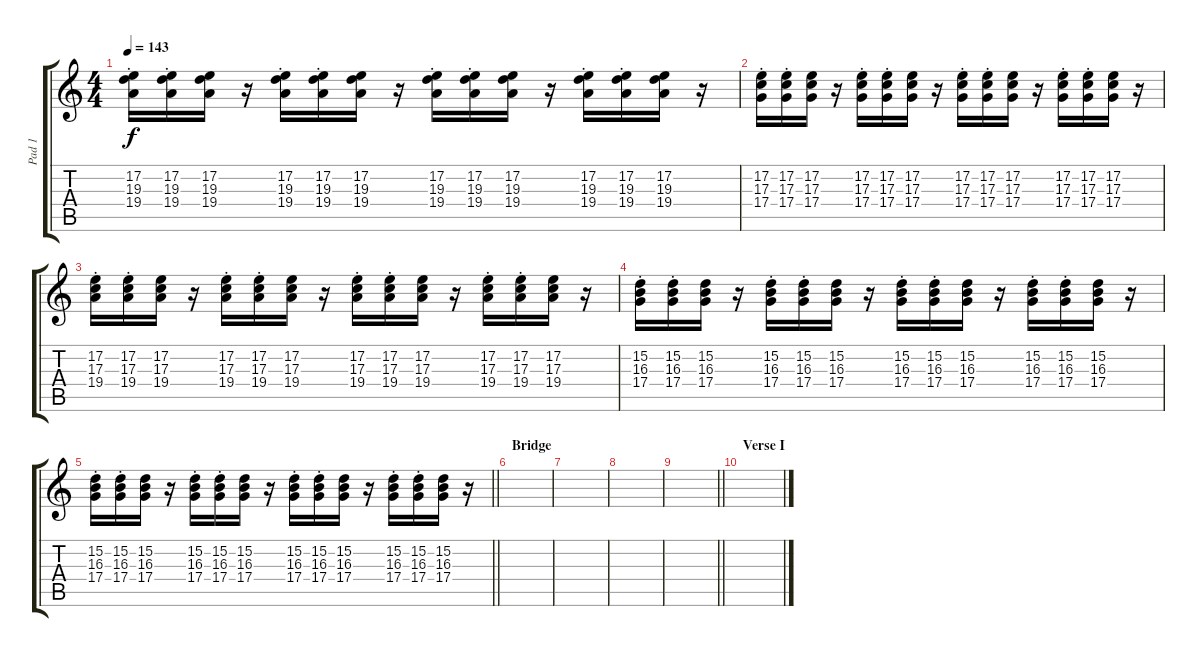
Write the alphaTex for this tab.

\track ("Pad 1" "Pad 1") {instrument pad2warm}
\staff {score tabs}
\tuning (E4 B3 G3 D3 A2 E2) {hide}
\ts (4 4)
\tempo 143
\clef g2
\ks c
(17.2{st} 19.3{st} 19.4{st}).16{dy f} (17.2{st} 19.3{st} 19.4{st}).16 (17.2 19.3 19.4).16 r.16 (17.2{st} 19.3{st} 19.4{st}).16 (17.2{st} 19.3{st} 19.4{st}).16 (17.2 19.3 19.4).16 r.16 (17.2{st} 19.3{st} 19.4{st}).16 (17.2{st} 19.3{st} 19.4{st}).16 (17.2 19.3 19.4).16 r.16 (17.2{st} 19.3{st} 19.4{st}).16 (17.2{st} 19.3{st} 19.4{st}).16 (17.2 19.3 19.4).16 r.16 |
(17.2{st} 17.3{st} 17.4{st}).16 (17.2{st} 17.3{st} 17.4{st}).16 (17.2 17.3 17.4).16 r.16 (17.2{st} 17.3{st} 17.4{st}).16 (17.2{st} 17.3{st} 17.4{st}).16 (17.2 17.3 17.4).16 r.16 (17.2{st} 17.3{st} 17.4{st}).16 (17.2{st} 17.3{st} 17.4{st}).16 (17.2 17.3 17.4).16 r.16 (17.2{st} 17.3{st} 17.4{st}).16 (17.2{st} 17.3{st} 17.4{st}).16 (17.2 17.3 17.4).16 r.16 |
(17.2{st} 17.3{st} 19.4{st}).16 (17.2{st} 17.3{st} 19.4{st}).16 (17.2 17.3 19.4).16 r.16 (17.2{st} 17.3{st} 19.4{st}).16 (17.2{st} 17.3{st} 19.4{st}).16 (17.2 17.3 19.4).16 r.16 (17.2{st} 17.3{st} 19.4{st}).16 (17.2{st} 17.3{st} 19.4{st}).16 (17.2 17.3 19.4).16 r.16 (17.2{st} 17.3{st} 19.4{st}).16 (17.2{st} 17.3{st} 19.4{st}).16 (17.2 17.3 19.4).16 r.16 |
(15.2{st} 16.3{st} 17.4{st}).16 (15.2{st} 16.3{st} 17.4{st}).16 (15.2 16.3 17.4).16 r.16 (15.2{st} 16.3{st} 17.4{st}).16 (15.2{st} 16.3{st} 17.4{st}).16 (15.2 16.3 17.4).16 r.16 (15.2{st} 16.3{st} 17.4{st}).16 (15.2{st} 16.3{st} 17.4{st}).16 (15.2 16.3 17.4).16 r.16 (15.2{st} 16.3{st} 17.4{st}).16 (15.2{st} 16.3{st} 17.4{st}).16 (15.2 16.3 17.4).16 r.16 |
\barLineRight lightlight
(15.2{st} 16.3{st} 17.4{st}).16 (15.2{st} 16.3{st} 17.4{st}).16 (15.2 16.3 17.4).16 r.16 (15.2{st} 16.3{st} 17.4{st}).16 (15.2{st} 16.3{st} 17.4{st}).16 (15.2 16.3 17.4).16 r.16 (15.2{st} 16.3{st} 17.4{st}).16 (15.2{st} 16.3{st} 17.4{st}).16 (15.2 16.3 17.4).16 r.16 (15.2{st} 16.3{st} 17.4{st}).16 (15.2{st} 16.3{st} 17.4{st}).16 (15.2 16.3 17.4).16 r.16 |
\section ("" "Bridge")
|
|
|
\barLineRight lightlight
|
\section ("" "Verse I")
